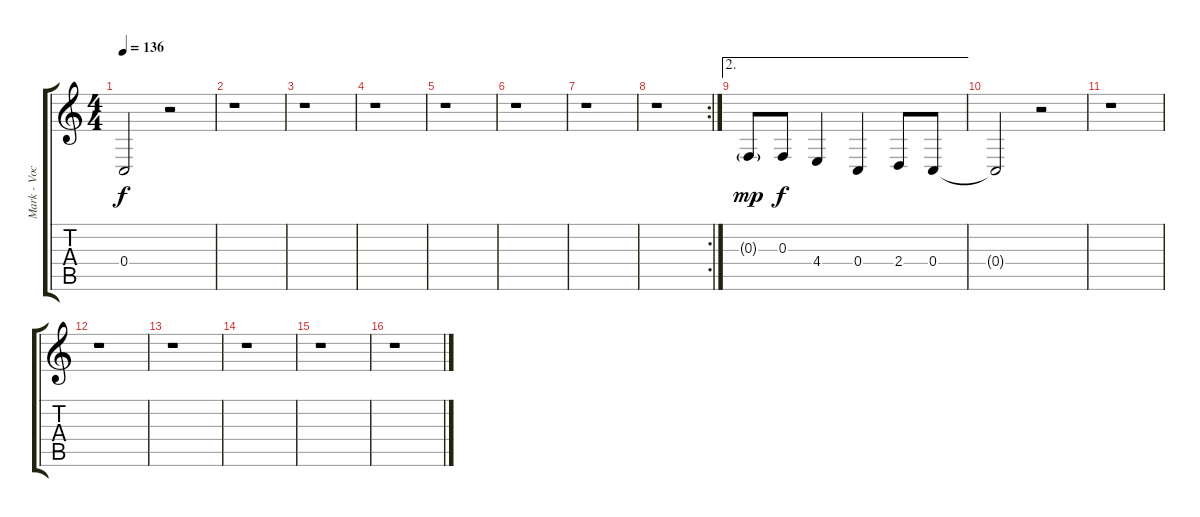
\track ("Mark - Vocals" "Mark - Voc") {instrument tenorsax}
\staff {score tabs}
\tuning (D4 A3 F3 C3 G2 D2) {hide}
\ts (4 4)
\tempo 136
\clef g2
\ks c
0.4{t}.2{dy f} r.2 |
r.1 |
r.1 |
r.1 |
r.1 |
r.1 |
r.1 |
\rc 2
r.1 |
\ae 2
0.3{g}.8{dy mp} 0.3.8{dy f} 4.4.4 0.4.4 2.4.8 0.4.8 |
0.4{t}.2 r.2 |
r.1 |
r.1 |
r.1 |
r.1 |
r.1 |
r.1
